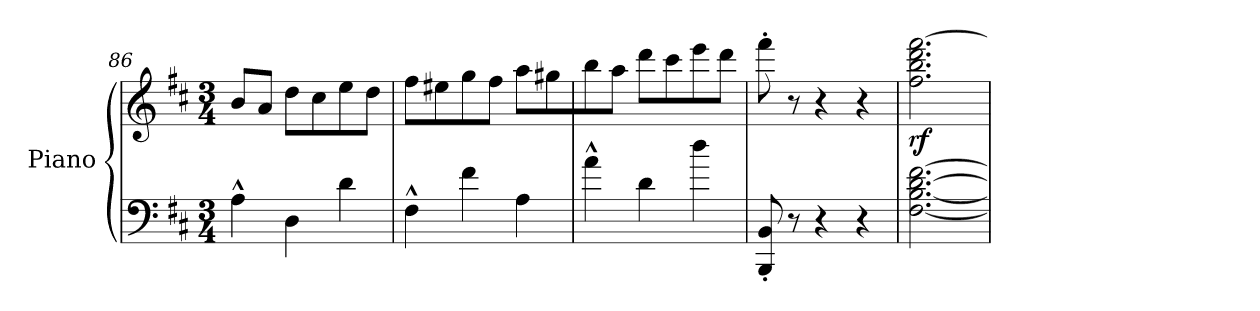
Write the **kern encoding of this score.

**kern	**kern	**dynam
*part1	*part1	*part1
*staff2	*staff1	*staff1/2
*I"Piano	*	*
*I'Pno	*	*
*clefF4	*clefG2	*
*k[f#c#]	*k[f#c#]	*
*D:	*D:	*
*M3/4	*M3/4	*
=86	=86	=86
4A^^\	8b/	.
.	8a/J	.
4D\	8dd\L	.
.	8cc#\	.
4d\	8ee\	.
.	8dd\J	.
=87	=87	=87
4F#^^\	8ff#\L	.
.	8ee#X\	.
4f#\	8gg\	.
.	8ff#\J	.
4A\	8aa\L	.
.	8gg#X\	.
=88	=88	=88
4a^^\	8bb\	.
.	8aa\J	.
4d\	8ddd\L	.
.	8ccc#\	.
4dd\	8eee\	.
.	8ddd\J	.
=89	=89	=89
8BBB/' 8BB/'	8fff#'\	.
8r	8r	.
4r	4r	.
4r	4r	.
!!LO:PB:g=z
=90	=90	=90
!	!	!LO:DY:b
[2.F#\ [2.B\ [2.d\ [2.f#\	2.ff#\ 2.bb\ 2.ddd\ [2.fff#\	rf
=	=	=
*-	*-	*-
